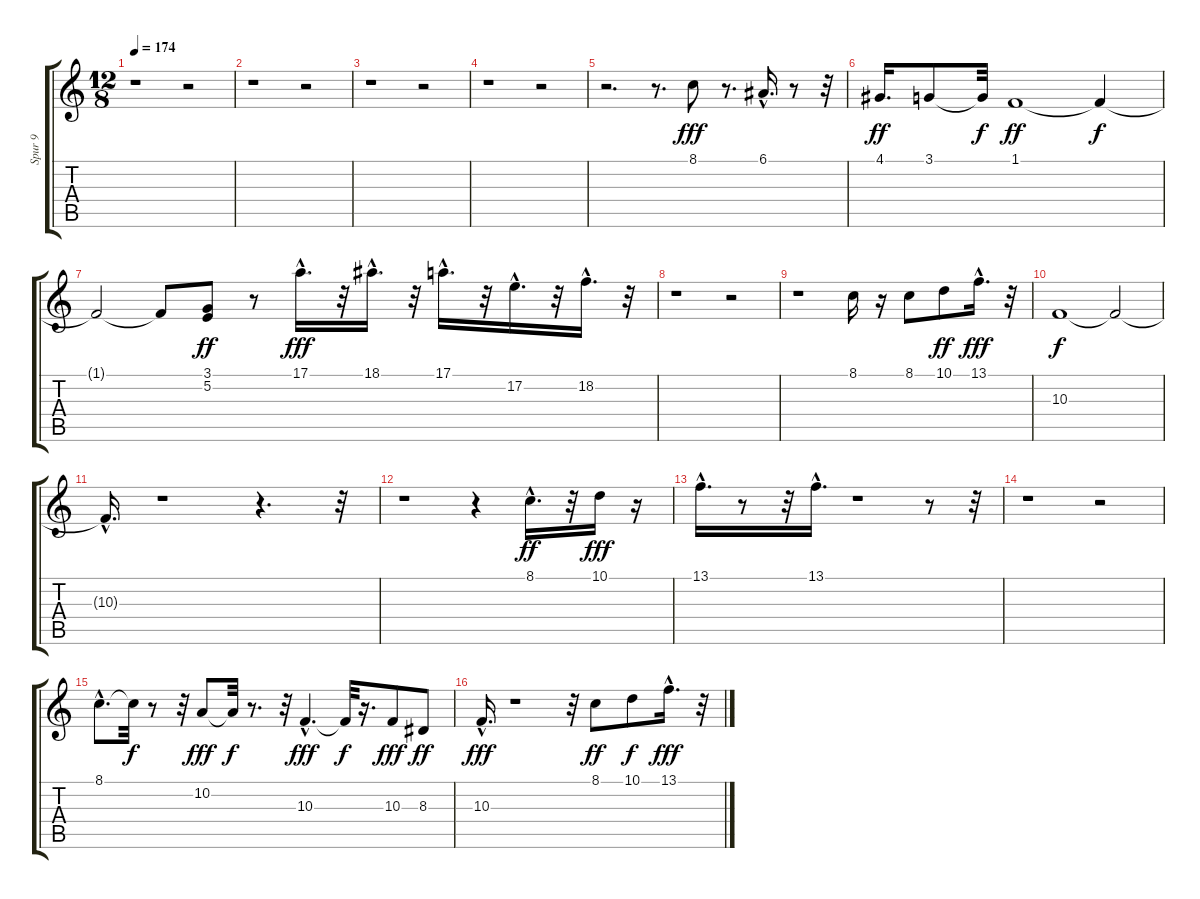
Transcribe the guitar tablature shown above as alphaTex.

\track ("Spur 9" "Spur 9") {instrument brasssection}
\staff {score tabs}
\tuning (E4 B3 G3 D3 A2 E2) {hide}
\ts (12 8)
\tempo 174
\clef g2
\ks c
r.1{dy f} r.2 |
r.1 r.2 |
r.1 r.2 |
r.1 r.2 |
r.2{d} r.8{d} 8.1.8{dy fff} r.8{d} 6.1{hac}.16{d} r.8 r.32 |
4.1.16{d dy ff} 3.1.8 3.1{t}.32{dy f} 1.1.1{dy ff} 1.1{t}.4{dy f} |
1.1{t}.2 1.1{t}.8 (3.1 5.2).8{dy ff} r.8 17.1{hac}.16{d dy fff} r.32 18.1{hac}.16{d} r.32 17.1{hac}.16{d} r.32 17.2{hac}.16{d} r.32 18.2{hac}.16{d} r.32 |
r.1 r.2 |
r.1 8.1.16 r.16 8.1.8 10.1.8{dy ff} 13.1{hac}.16{d dy fff} r.32 |
10.3.1{dy f} 10.3{t}.2 |
10.3{hac t}.16{d} r.1 r.4{d} r.32 |
r.1 r.4 8.1{hac}.16{d dy ff} r.32 10.1.16{dy fff} r.16 |
13.1{hac}.16{d} r.8 r.32 13.1{hac}.16{d} r.1 r.8 r.32 |
r.1 r.2 |
8.1{hac}.8{d} 8.1{t}.32{dy f} r.8 r.32 10.2.8{dy fff} 10.2{t}.32{dy f} r.8{d} r.32 10.3{hac}.4{d dy fff} 10.3{t}.32{dy f} r.16{d} 10.3.8{dy fff} 8.3.8{dy ff} |
10.3{hac}.16{d dy fff} r.1 r.32 8.1.8{dy ff} 10.1.8{dy f} 13.1{hac}.16{d dy fff} r.32
